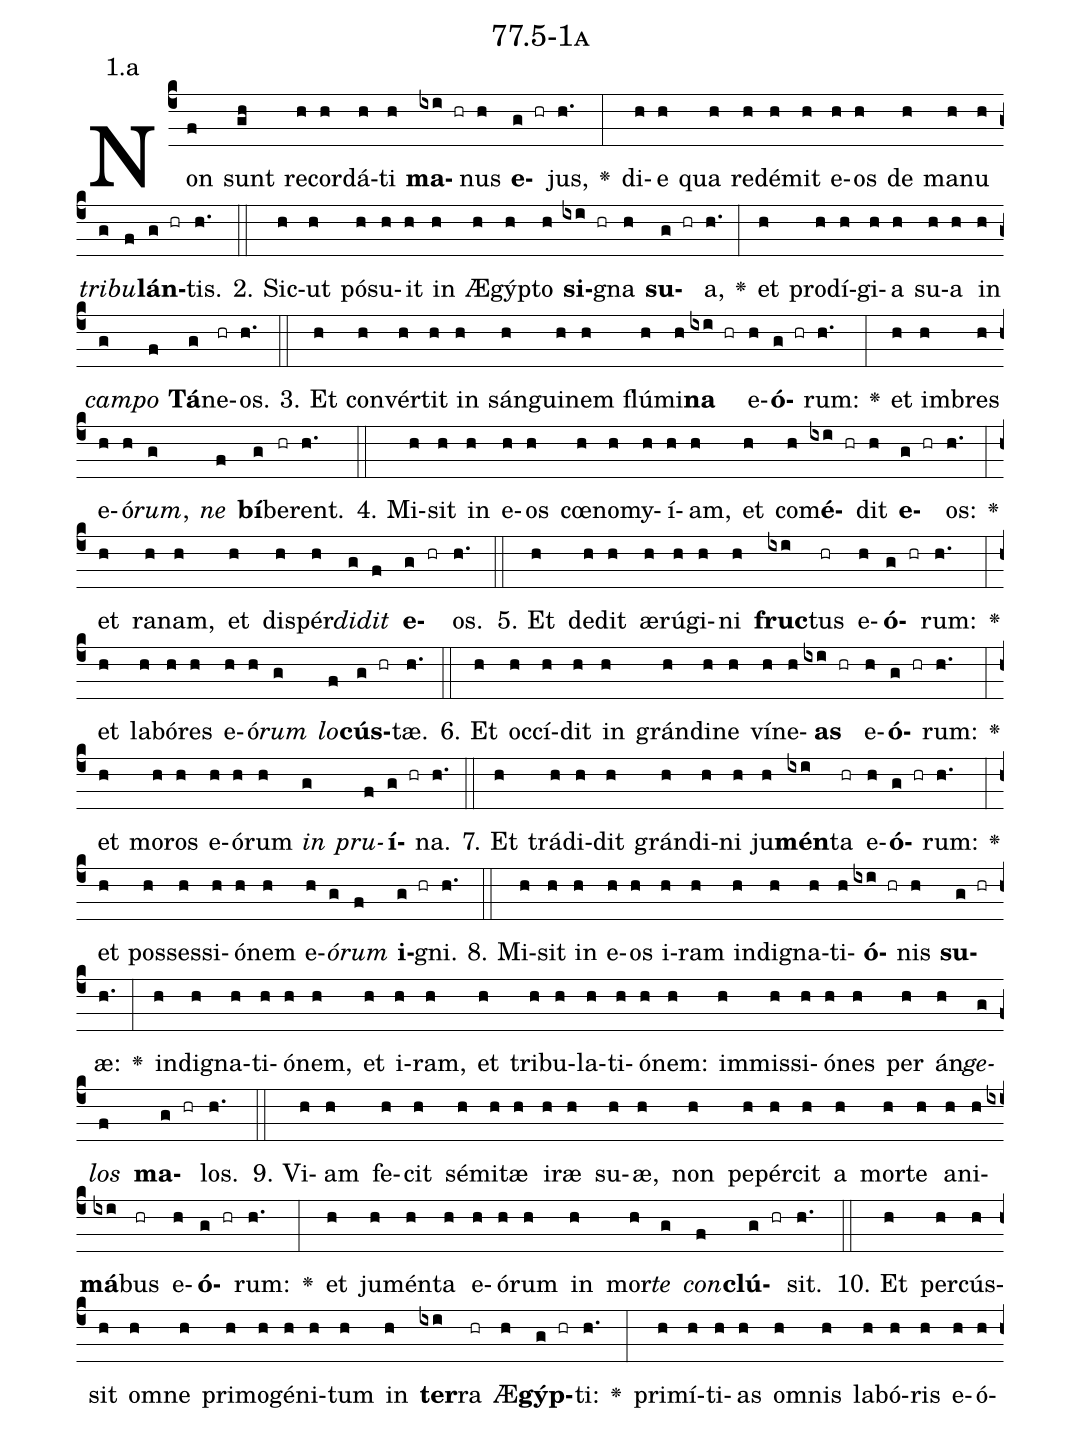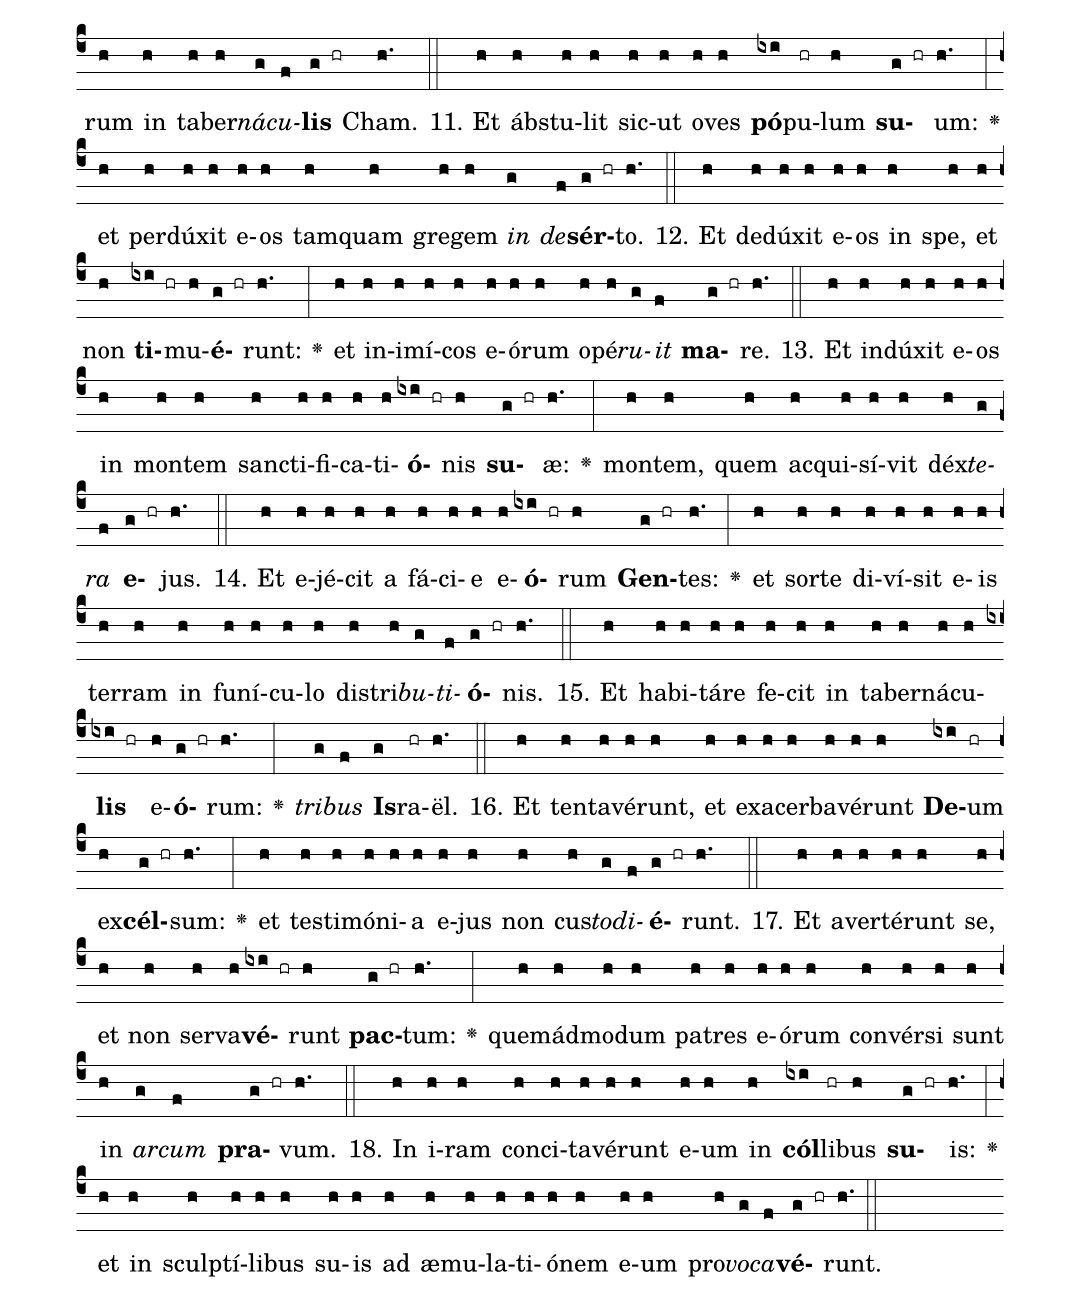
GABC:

name: 77.5-1a;
annotation: 1.a;
%%
(c4)Non(f) sunt(gh) re(h)cor(h)dá(h)ti(h) <b>ma</b>(ixi hr)nus(h) <b>e</b>(g hr)jus,(h.) <v>\greheightstar</v>(:) di(h)e(h) qua(h) red(h)é(h)mit(h) e(h)os(h) de(h) ma(h)nu(h) <i>tri</i>(g)<i>bu</i>(f)<b>lán</b>(g hr)tis.(h.) (::)
2. Sic(h)ut(h) pó(h)su(h)it(h) in(h) Æ(h)gýp(h)to(h) <b>si</b>(ixi hr)gna(h) <b>su</b>(g hr)a,(h.) <v>\greheightstar</v>(:) et(h) prod(h)í(h)gi(h)a(h) su(h)a(h) in(h) <i>cam</i>(g)<i>po</i>(f) <b>Tá</b>(g)ne(hr)os.(h.) (::)
3. Et(h) con(h)vér(h)tit(h) in(h) sán(h)gui(h)nem(h) flú(h)mi(h)<b>na</b>(ixi hr) e(h)<b>ó</b>(g hr)rum:(h.) <v>\greheightstar</v>(:) et(h) im(h)bres(h) e(h)ó(h)<i>rum</i>,(g) <i>ne</i>(f) <b>bí</b>(g)be(hr)rent.(h.) (::)
4. Mi(h)sit(h) in(h) e(h)os(h) cœ(h)no(h)my(h)í(h)am,(h) et(h) com(h)<b>é</b>(ixi hr)dit(h) <b>e</b>(g hr)os:(h.) <v>\greheightstar</v>(:) et(h) ra(h)nam,(h) et(h) dis(h)pér(h)<i>di</i>(g)<i>dit</i>(f) <b>e</b>(g hr)os.(h.) (::)
5. Et(h) de(h)dit(h) æ(h)rú(h)gi(h)ni(h) <b>fruc</b>(ixi)tus(hr) e(h)<b>ó</b>(g hr)rum:(h.) <v>\greheightstar</v>(:) et(h) la(h)bó(h)res(h) e(h)ó(h)<i>rum</i>(g) <i>lo</i>(f)<b>cús</b>(g hr)tæ.(h.) (::)
6. Et(h) oc(h)cí(h)dit(h) in(h) grán(h)di(h)ne(h) ví(h)ne(h)<b>as</b>(ixi hr) e(h)<b>ó</b>(g hr)rum:(h.) <v>\greheightstar</v>(:) et(h) mo(h)ros(h) e(h)ó(h)rum(h) <i>in</i>(g) <i>pru</i>(f)<b>í</b>(g hr)na.(h.) (::)
7. Et(h) trá(h)di(h)dit(h) grán(h)di(h)ni(h) ju(h)<b>mén</b>(ixi)ta(hr) e(h)<b>ó</b>(g hr)rum:(h.) <v>\greheightstar</v>(:) et(h) pos(h)ses(h)si(h)ó(h)nem(h) e(h)<i>ó</i>(g)<i>rum</i>(f) <b>i</b>(g hr)gni.(h.) (::)
8. Mi(h)sit(h) in(h) e(h)os(h) i(h)ram(h) in(h)di(h)gna(h)ti(h)<b>ó</b>(ixi hr)nis(h) <b>su</b>(g hr)æ:(h.) <v>\greheightstar</v>(:) in(h)di(h)gna(h)ti(h)ó(h)nem,(h) et(h) i(h)ram,(h) et(h) tri(h)bu(h)la(h)ti(h)ó(h)nem:(h) im(h)mis(h)si(h)ó(h)nes(h) per(h) án(h)<i>ge</i>(g)<i>los</i>(f) <b>ma</b>(g hr)los.(h.) (::)
9. Vi(h)am(h) fe(h)cit(h) sé(h)mi(h)tæ(h) i(h)ræ(h) su(h)æ,(h) non(h) pe(h)pér(h)cit(h) a(h) mor(h)te(h) a(h)ni(h)<b>má</b>(ixi)bus(hr) e(h)<b>ó</b>(g hr)rum:(h.) <v>\greheightstar</v>(:) et(h) ju(h)mén(h)ta(h) e(h)ó(h)rum(h) in(h) mor(h)<i>te</i>(g) <i>con</i>(f)<b>clú</b>(g hr)sit.(h.) (::)
10. Et(h) per(h)cús(h)sit(h) om(h)ne(h) pri(h)mo(h)gé(h)ni(h)tum(h) in(h) <b>ter</b>(ixi)ra(hr) Æ(h)<b>gýp</b>(g hr)ti:(h.) <v>\greheightstar</v>(:) pri(h)mí(h)ti(h)as(h) om(h)nis(h) la(h)bó(h)ris(h) e(h)ó(h)rum(h) in(h) ta(h)ber(h)<i>ná</i>(g)<i>cu</i>(f)<b>lis</b>(g hr) Cham.(h.) (::)
11. Et(h) ábs(h)tu(h)lit(h) sic(h)ut(h) o(h)ves(h) <b>pó</b>(ixi)pu(hr)lum(h) <b>su</b>(g hr)um:(h.) <v>\greheightstar</v>(:) et(h) per(h)dú(h)xit(h) e(h)os(h) tam(h)quam(h) gre(h)gem(h) <i>in</i>(g) <i>de</i>(f)<b>sér</b>(g hr)to.(h.) (::)
12. Et(h) de(h)dú(h)xit(h) e(h)os(h) in(h) spe,(h) et(h) non(h) <b>ti</b>(ixi hr)mu(h)<b>é</b>(g hr)runt:(h.) <v>\greheightstar</v>(:) et(h) in(h)i(h)mí(h)cos(h) e(h)ó(h)rum(h) o(h)pé(h)<i>ru</i>(g)<i>it</i>(f) <b>ma</b>(g hr)re.(h.) (::)
13. Et(h) in(h)dú(h)xit(h) e(h)os(h) in(h) mon(h)tem(h) sanc(h)ti(h)fi(h)ca(h)ti(h)<b>ó</b>(ixi hr)nis(h) <b>su</b>(g hr)æ:(h.) <v>\greheightstar</v>(:) mon(h)tem,(h) quem(h) ac(h)qui(h)sí(h)vit(h) déx(h)<i>te</i>(g)<i>ra</i>(f) <b>e</b>(g hr)jus.(h.) (::)
14. Et(h) e(h)jé(h)cit(h) a(h) fá(h)ci(h)e(h) e(h)<b>ó</b>(ixi hr)rum(h) <b>Gen</b>(g hr)tes:(h.) <v>\greheightstar</v>(:) et(h) sor(h)te(h) di(h)ví(h)sit(h) e(h)is(h) ter(h)ram(h) in(h) fu(h)ní(h)cu(h)lo(h) dis(h)tri(h)<i>bu</i>(g)<i>ti</i>(f)<b>ó</b>(g hr)nis.(h.) (::)
15. Et(h) ha(h)bi(h)tá(h)re(h) fe(h)cit(h) in(h) ta(h)ber(h)ná(h)cu(h)<b>lis</b>(ixi hr) e(h)<b>ó</b>(g hr)rum:(h.) <v>\greheightstar</v>(:) <i>tri</i>(g)<i>bus</i>(f) <b>Is</b>(g)ra(hr)ël.(h.) (::)
16. Et(h) ten(h)ta(h)vé(h)runt,(h) et(h) ex(h)a(h)cer(h)ba(h)vé(h)runt(h) <b>De</b>(ixi)um(hr) ex(h)<b>cél</b>(g hr)sum:(h.) <v>\greheightstar</v>(:) et(h) tes(h)ti(h)mó(h)ni(h)a(h) e(h)jus(h) non(h) cus(h)<i>to</i>(g)<i>di</i>(f)<b>é</b>(g hr)runt.(h.) (::)
17. Et(h) a(h)ver(h)té(h)runt(h) se,(h) et(h) non(h) ser(h)va(h)<b>vé</b>(ixi hr)runt(h) <b>pac</b>(g hr)tum:(h.) <v>\greheightstar</v>(:) quem(h)ád(h)mo(h)dum(h) pa(h)tres(h) e(h)ó(h)rum(h) con(h)vér(h)si(h) sunt(h) in(h) <i>ar</i>(g)<i>cum</i>(f) <b>pra</b>(g hr)vum.(h.) (::)
18. In(h) i(h)ram(h) con(h)ci(h)ta(h)vé(h)runt(h) e(h)um(h) in(h) <b>cól</b>(ixi)li(hr)bus(h) <b>su</b>(g hr)is:(h.) <v>\greheightstar</v>(:) et(h) in(h) sculp(h)tí(h)li(h)bus(h) su(h)is(h) ad(h) æ(h)mu(h)la(h)ti(h)ó(h)nem(h) e(h)um(h) pro(h)<i>vo</i>(g)<i>ca</i>(f)<b>vé</b>(g hr)runt.(h.) (::)
